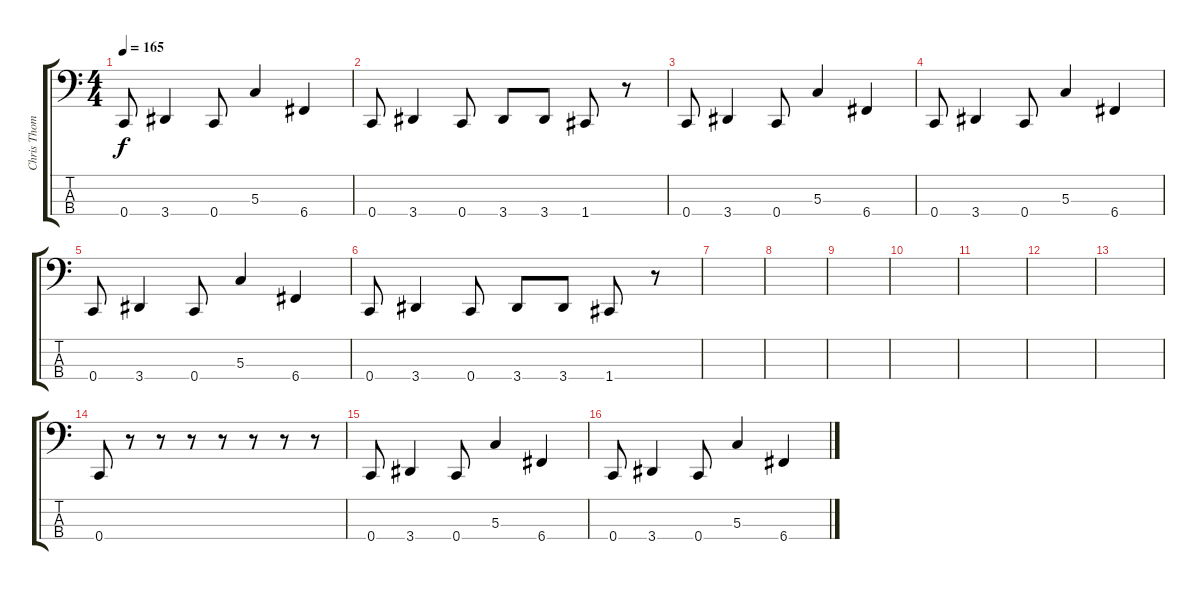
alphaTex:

\track ("Chris Thomson" "Chris Thom") {instrument electricbasspick}
\staff {score tabs}
\tuning (F2 C2 G1 C1) {hide}
\ts (4 4)
\tempo 165
\clef f4
\ks c
0.4.8{dy f} 3.4.4 0.4.8 5.3.4 6.4.4 |
0.4.8 3.4.4 0.4.8 3.4.8 3.4.8 1.4.8 r.8 |
0.4.8 3.4.4 0.4.8 5.3.4 6.4.4 |
0.4.8 3.4.4 0.4.8 5.3.4 6.4.4 |
0.4.8 3.4.4 0.4.8 5.3.4 6.4.4 |
0.4.8 3.4.4 0.4.8 3.4.8 3.4.8 1.4.8 r.8 |
|
|
|
|
|
|
|
0.4.8 r.8 r.8 r.8 r.8 r.8 r.8 r.8 |
0.4.8 3.4.4 0.4.8 5.3.4 6.4.4 |
0.4.8 3.4.4 0.4.8 5.3.4 6.4.4
